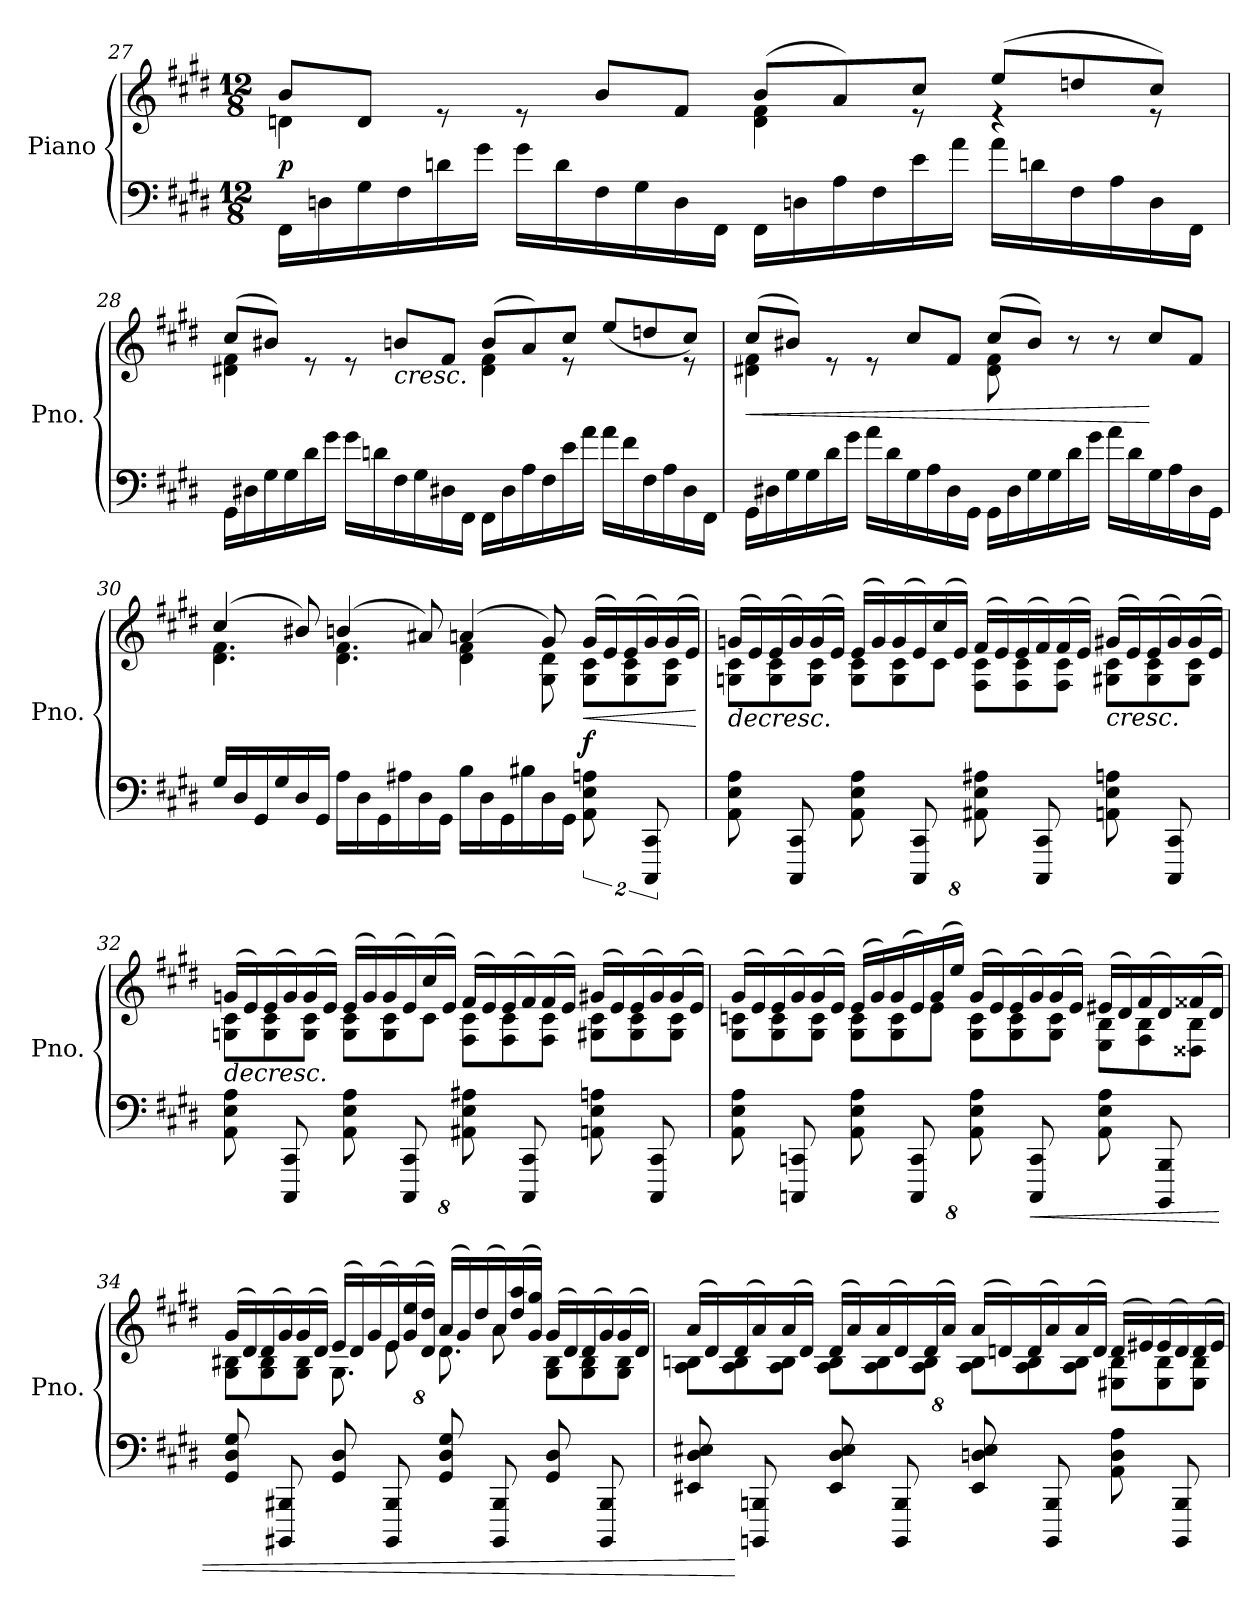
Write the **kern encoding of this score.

**kern	**kern	**dynam
*part1	*part1	*part1
*staff2	*staff1	*staff1/2
*I"Piano	*	*
*I'Pno.	*	*
*clefF4	*clefG2	*
*k[f#c#g#d#]	*k[f#c#g#d#]	*
*M12/8	*M12/8	*
=27	=27	=27
*	*^	*
!	!	!	!LO:DY:a=2
16FF#\LL	8b/L	4dn\	p
16Dn\	.	.	.
16G#\	8d/J	.	.
16F#\	.	.	.
16dn\	8re	2ryy	.
16g#\JJ	.	.	.
16g#\LL	8re	.	.
16d\	.	.	.
16F#\	8b/L	.	.
16G#\	.	.	.
16D\	8f#/J	.	.
16FF#\JJ	.	.	.
16FF#\LL	(8b/L	4d\ 4f#\	.
16Dn\	.	.	.
16A\	8a/)	.	.
16F#\	.	.	.
16e\	8cc#/J	8r	.
16a\JJ	.	.	.
16a\LL	(8ee/L	4r	.
16dn\	.	.	.
16F#\	8ddn/	.	.
16A\	.	.	.
16D\	8cc#/J)	8r	.
16FF#\JJ	.	.	.
!!LO:PB:g=z	!!
=28	=28	=28	=28
16GG#\LL	(8cc#/L	4d#X\ 4f#\	.
16D#X\	.	.	.
16G#\	8b#X/J)	.	.
16G#\	.	.	.
16d#\	8re	2ryy	.
16g#\JJ	.	.	.
16g#\LL	8re	.	.
16dn\	.	.	.
!	!	!	!LO:HP:b
16F#\	8bn/L	.	<
16G#\	.	.	.
16D#X\	8f#/J	.	.
16FF#\JJ	.	.	.
16FF#\LL	(8b/L	4d#\ 4f#\	.
16D#\	.	.	.
16A\	8a/)	.	.
16F#\	.	.	.
16e\	8cc#/J	8r	.
16a\JJ	.	.	.
16a\LL	(8ee/L	4ryy	.
16f#\	.	.	.
16F#\	8ddn/	.	.
16A\	.	.	.
16D#\	8cc#/J)	8r	.
16FF#\JJ	.	.	.
=29	=29	=29	=29
!	!	!	!LO:HP:b
16GG#\LL	(8cc#/L	4d#X\ 4f#\	<
16D#X\	.	.	.
16G#\	8b#X/J)	.	.
16G#\	.	.	.
16d#\	8re	2ryy	.
16g#\JJ	.	.	.
16a\LL	8re	.	.
16d#\	.	.	.
16G#\	8cc#/L	.	.
16A\	.	.	.
16D#\	8f#/J	.	.
16GG#\JJ	.	.	.
16GG#\LL	(8cc#/L	8d#\ 8f#\	.
16D#\	.	.	.
16G#\	8b#/J)	2ryy	.
16G#\	.	.	.
16d#\	8r	.	.
16g#\JJ	.	.	.
16a\LL	8r	.	.
16d#\	.	.	.
16G#\	8cc#/L	.	[
16A\	.	.	.
16D#\	8f#/J	8ryy	.
16GG#\JJ	.	.	.
!!LO:LB:g=z	!!
=30	=30	=30	=30
16G#/LL	(4cc#/	4.d#\ 4.f#\	.
16D#/	.	.	.
16GG#/	.	.	.
16G#/	.	.	.
16D#/	8b#X/)	.	.
16GG#/JJ	.	.	.
16A\LL	(4bn/	4.d#\ 4.f#\	.
16D#\	.	.	.
16GG#\	.	.	.
16A#X\	.	.	.
16D#\	8a#X/)	.	.
16GG#\JJ	.	.	.
16B\LL	(4an/	4d#\ 4f#\	.
16D#\	.	.	.
16GG#\	.	.	.
16B#X\	.	.	.
16D#\	8g#/)	8G#\ 8d#\	.
16GG#\JJ	.	.	.
!	!	!	!LO:HP:b
!	!	!	!LO:DY:n=1:a=2
16%3AA\ 16%3E\ 16%3An\	(16g#/LL	8G#\ 8c#\L	< f
.	16e/)	.	.
.	(16e/	8G#\ 8c#\	.
16%3CCC#/ 16%3CC#/	16g#/)	.	.
.	(16g#/	8G#\ 8c#\J	.
.	16e/JJ)	.	.
*	*v	*v	*
.	.	[
=31	=31	=31
*Xbrackettup	*	*
!LO:N:n=1:head=solid	!	!
!LO:N:n=2:head=solid	!	!
!LO:N:n=3:head=solid	!	!LO:HP:b
*	*^	*
16%3AA\ 16%3E\ 16%3A\	(16gn/LL	8Gn\ 8c#\L	>
.	16e/)	.	.
.	(16e/	8G\ 8c#\	.
!LO:N:n=1:head=solid	!	!	!
!LO:N:n=2:head=solid	!	!	!
16%3CCC#/ 16%3CC#/	16g/)	.	.
.	(16g/	8G\ 8c#\J	.
.	16e/JJ)	.	.
16%3AA\ 16%3E\ 16%3A\	(16e/LL	8G\ 8c#\L	.
.	16g/)	.	.
.	(16g/	8G\ 8c#\	.
16%3CCC#/ 16%3CC#/	16e/)	.	.
.	(16cc#/	8c#\J	.
.	16e/JJ)	.	.
16%3AA#X\ 16%3E\ 16%3A#X\	(16f#/LL	8F#\ 8c#\L	[
.	16e/)	.	.
.	(16e/	8F#\ 8c#\	.
16%3CCC#/ 16%3CC#/	16f#/)	.	.
.	(16f#/	8F#\ 8c#\J	.
.	16e/JJ)	.	.
!	!	!	!LO:HP:b
16%3AAn\ 16%3E\ 16%3An\	(16g#X/LL	8G#X\ 8c#\L	<
.	16e/)	.	.
.	(16e/	8G#\ 8c#\	.
16%3CCC#/ 16%3CC#/	16g#/)	.	.
.	(16g#/	8G#\ 8c#\J	.
.	16e/JJ)	.	.
*	*v	*v	*
.	.	]
!!LO:LB:g=z
=32	=32	=32
!LO:N:n=1:head=solid	!	!
!LO:N:n=2:head=solid	!	!
!LO:N:n=3:head=solid	!	!LO:HP:b
*	*^	*
16%3AA\ 16%3E\ 16%3A\	(16gn/LL	8Gn\ 8c#\L	>
.	16e/)	.	.
.	(16e/	8G\ 8c#\	.
!LO:N:n=1:head=solid	!	!	!
!LO:N:n=2:head=solid	!	!	!
16%3CCC#/ 16%3CC#/	16g/)	.	.
.	(16g/	8G\ 8c#\J	.
.	16e/JJ)	.	.
16%3AA\ 16%3E\ 16%3A\	(16e/LL	8G\ 8c#\L	.
.	16g/)	.	.
.	(16g/	8G\ 8c#\	.
16%3CCC#/ 16%3CC#/	16e/)	.	.
.	(16cc#/	8c#\J	.
.	16e/JJ)	.	.
16%3AA#X\ 16%3E\ 16%3A#X\	(16f#/LL	8F#\ 8c#\L	[
.	16e/)	.	.
.	(16e/	8F#\ 8c#\	.
16%3CCC#/ 16%3CC#/	16f#/)	.	.
.	(16f#/	8F#\ 8c#\J	.
.	16e/JJ)	.	.
16%3AAn\ 16%3E\ 16%3An\	(16g#X/LL	8G#X\ 8c#\L	.
.	16e/)	.	.
.	(16e/	8G#\ 8c#\	.
16%3CCC#/ 16%3CC#/	16g#/)	.	.
.	(16g#/	8G#\ 8c#\J	.
.	16e/JJ)	.	.
=33	=33	=33	=33
!LO:N:n=1:head=solid	!	!	!
!LO:N:n=2:head=solid	!	!	!
!LO:N:n=3:head=solid	!	!	!
16%3AA\ 16%3E\ 16%3A\	(16g#/LL	8G#\ 8cn\L	.
.	16e/)	.	.
.	(16e/	8G#\ 8c\	.
!LO:N:n=1:head=solid	!	!	!
!LO:N:n=2:head=solid	!	!	!
16%3CCCn/ 16%3CCn/	16g#/)	.	.
.	(16g#/	8G#\ 8c\J	.
.	16e/JJ)	.	.
16%3AA\ 16%3E\ 16%3A\	(16e/LL	8G#\ 8c\L	.
.	16g#/)	.	.
.	(16g#/	8G#\ 8c\	.
16%3CCC/ 16%3CC/	16e/)	.	.
.	(16g#/	8e\J	.
.	16ee/JJ)	.	.
16%3AA\ 16%3E\ 16%3A\	(16g#/LL	8G#\ 8c\L	.
.	16e/)	.	.
.	(16e/	8G#\ 8c\	.
!	!	!	!LO:HP:b=2
16%3CCC/ 16%3CC/	16g#/)	.	<
.	(16g#/	8G#\ 8c\J	.
.	16e/JJ)	.	.
16%3AA\ 16%3E\ 16%3A\	(16e#X/LL	8E\ 8B\L	]
.	16d#/)	.	.
.	(16f#/	8F#\ 8B\	.
16%3BBBB/ 16%3BBB/	16d#/)	.	.
.	(16f##X/	8D##X\ 8B\J	.
.	16d#/JJ)	.	.
!!LO:LB:g=z	!!
=34	=34	=34	=34
!LO:N:n=1:head=solid	!	!	!
!LO:N:n=2:head=solid	!	!	!
!LO:N:n=3:head=solid	!	!	!
16%3GG#/ 16%3D#/ 16%3G#/	(16g#/LL	8G#\ 8B#X\L	.
.	16d#/)	.	.
.	(16d#/	8G#\ 8B#\	.
!LO:N:n=1:head=solid	!	!	!
!LO:N:n=2:head=solid	!	!	!
16%3BBBB#X/ 16%3BBB#X/	16g#/)	.	.
.	(16g#/	8G#\ 8B#\J	.
.	16d#/JJ)	.	.
16%3GG#/ 16%3D#/	(16e/LL	8.G#\	.
.	16d#/)	.	.
.	(16g#/	.	.
16%3BBBB#/ 16%3BBB#/	16e/)	8e\	.
.	(16g#/ 16ee/	.	.
.	16d#/ 16dd#/JJ)	16ryy	.
16%3GG#/ 16%3D#/ 16%3G#/	(16a/LL	8.d#\	.
.	16g#/)	.	.
.	(16dd#/	.	.
16%3BBBB#/ 16%3BBB#/	16a/)	8a\	.
.	(16dd#/ 16aa/	.	.
.	16g#/ 16gg#/JJ)	16ryy	.
16%3GG#/ 16%3D#/	(16g#/LL	8G#\ 8B#\L	.
.	16d#/)	.	.
.	(16d#/	8G#\ 8B#\	.
16%3BBBB#/ 16%3BBB#/	16g#/)	.	.
.	(16g#/	8G#\ 8B#\J	.
.	16d#/JJ)	.	.
=35	=35	=35	=35
!LO:N:n=1:head=solid	!	!	!
!LO:N:n=2:head=solid	!	!	!
!LO:N:n=3:head=solid	!	!	!
16%3EE#X/ 16%3D#/ 16%3E#X/	(16a/LL	8A\ 8Bn\L	.
.	16d#/)	.	.
.	(16d#/	8A\ 8B\	[
!LO:N:n=1:head=solid	!	!	!
!LO:N:n=2:head=solid	!	!	!
16%3BBBBn/ 16%3BBBn/	16a/)	.	.
.	(16a/	8A\ 8B\J	.
.	16d#/JJ)	.	.
16%3EE#/ 16%3D#/ 16%3E#/	(16d#/LL	8A\ 8B\L	.
.	16a/)	.	.
.	(16a/	8A\ 8B\	.
16%3BBBB/ 16%3BBB/	16d#/)	.	.
.	(16d#/	8A\ 8B\J	.
.	16a/JJ)	.	.
16%3EE#/ 16%3Dn/ 16%3E#/	(16a/LL	8A\ 8B\L	.
.	16dn/)	.	.
.	(16d/	8A\ 8B\	.
16%3BBBB/ 16%3BBB/	16a/)	.	.
.	(16a/	8A\ 8B\J	.
.	16d/JJ)	.	.
16%3AA\ 16%3D\ 16%3A\	(16d/LL	8E#X\ 8B\L	.
.	16e#X/)	.	.
.	(16e#/	8E#\ 8B\	.
16%3BBBB/ 16%3BBB/	16d/)	.	.
.	(16d/	8E#\ 8B\J	.
.	16e#/JJ)	.	.
*	*v	*v	*
=	=	=
*-	*-	*-
